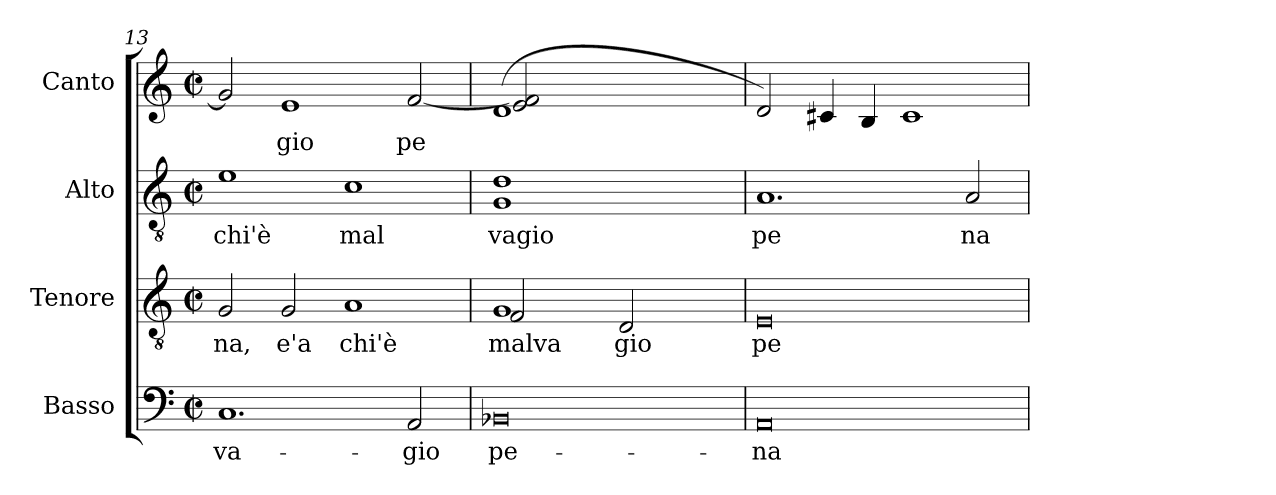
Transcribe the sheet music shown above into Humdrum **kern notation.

**kern	**text	**kern	**text	**kern	**text	**kern	**text
*part4	*part4	*part3	*part3	*part2	*part2	*part1	*part1
*staff4	*staff4	*staff3	*staff3	*staff2	*staff2	*staff1	*staff1
*I"Basso	*	*I"Tenore	*	*I"Alto	*	*I"Canto	*
!!LO:PB:g=z
*clefF4	*	*clefGv2	*	*clefGv2	*	*clefG2	*
*k[]	*	*k[]	*	*k[]	*	*k[]	*
*C:	*	*C:	*	*C:	*	*C:	*
*M2/2	*	*M2/2	*	*M2/2	*	*M2/2	*
*met(c|)	*	*met(c|)	*	*met(c|)	*	*met(c|)	*
=13	=13	=13	=13	=13	=13	=13	=13
!	!LO:LY:b:cj	!	!LO:LY:b:cj	!	!LO:LY:b:cj	!	!LO:LY:b:cj
1.C	-va-	2G/	na,	1e	chi'è	2g/]	.
!	!	!	!LO:LY:b:cj	!	!	!	!LO:LY:b:cj
.	.	2G/	e'a	.	.	1e	gio
!	!	!	!LO:LY:b:cj	!	!LO:LY:b:cj	!	!
.	.	1A	chi'è	1c	mal	.	.
!	!LO:LY:b:cj	!	!	!	!	!	!LO:LY:b:cj
2AA/	-gio	.	.	.	.	[<2f/	pe
=14	=14	=14	=14	=14	=14	=14	=14
!	!LO:LY:b:cj	!	!LO:LY:b:cj	!	!LO:LY:b:cj	!	!LO:LY:b:cj
*	*	*^	*	*	*	*^	*
0BB-X	pe-	1G	2F/	malva	1d 1G	vagio	(<1d	2f/] 2e/	.
.	.	.	2ryy	.	.	.	.	1ryy	.
!	!	!	!	!LO:LY:b:cj	!	!	!	!	!
.	.	2D/	1ryy	gio	1ryy	.	1ryy	.	.
.	.	2ryy	.	.	.	.	.	2ryy	.
*	*	*v	*v	*	*	*	*	*	*
=15	=15	=15	=15	=15	=15	=15	=15	=15
!	!LO:LY:b:cj	!	!LO:LY:b:cj	!	!LO:LY:b:cj	!	!	!LO:LY:b:cj
*	*	*	*	*	*	*v	*v	*
0AA	-na	0E	pe	1.A	pe	2d/)	.
!	!	!	!	!	!	!	!LO:LY:b:cj
.	.	.	.	.	.	4c#X/	.
!	!	!	!	!	!	!	!LO:LY:b:cj
.	.	.	.	.	.	4B/	.
!	!	!	!	!	!	!	!LO:LY:b:cj
.	.	.	.	.	.	1c#	.
!	!	!	!	!	!LO:LY:b:cj	!	!
.	.	.	.	2A/	na	.	.
=	=	=	=	=	=	=	=
*-	*-	*-	*-	*-	*-	*-	*-
